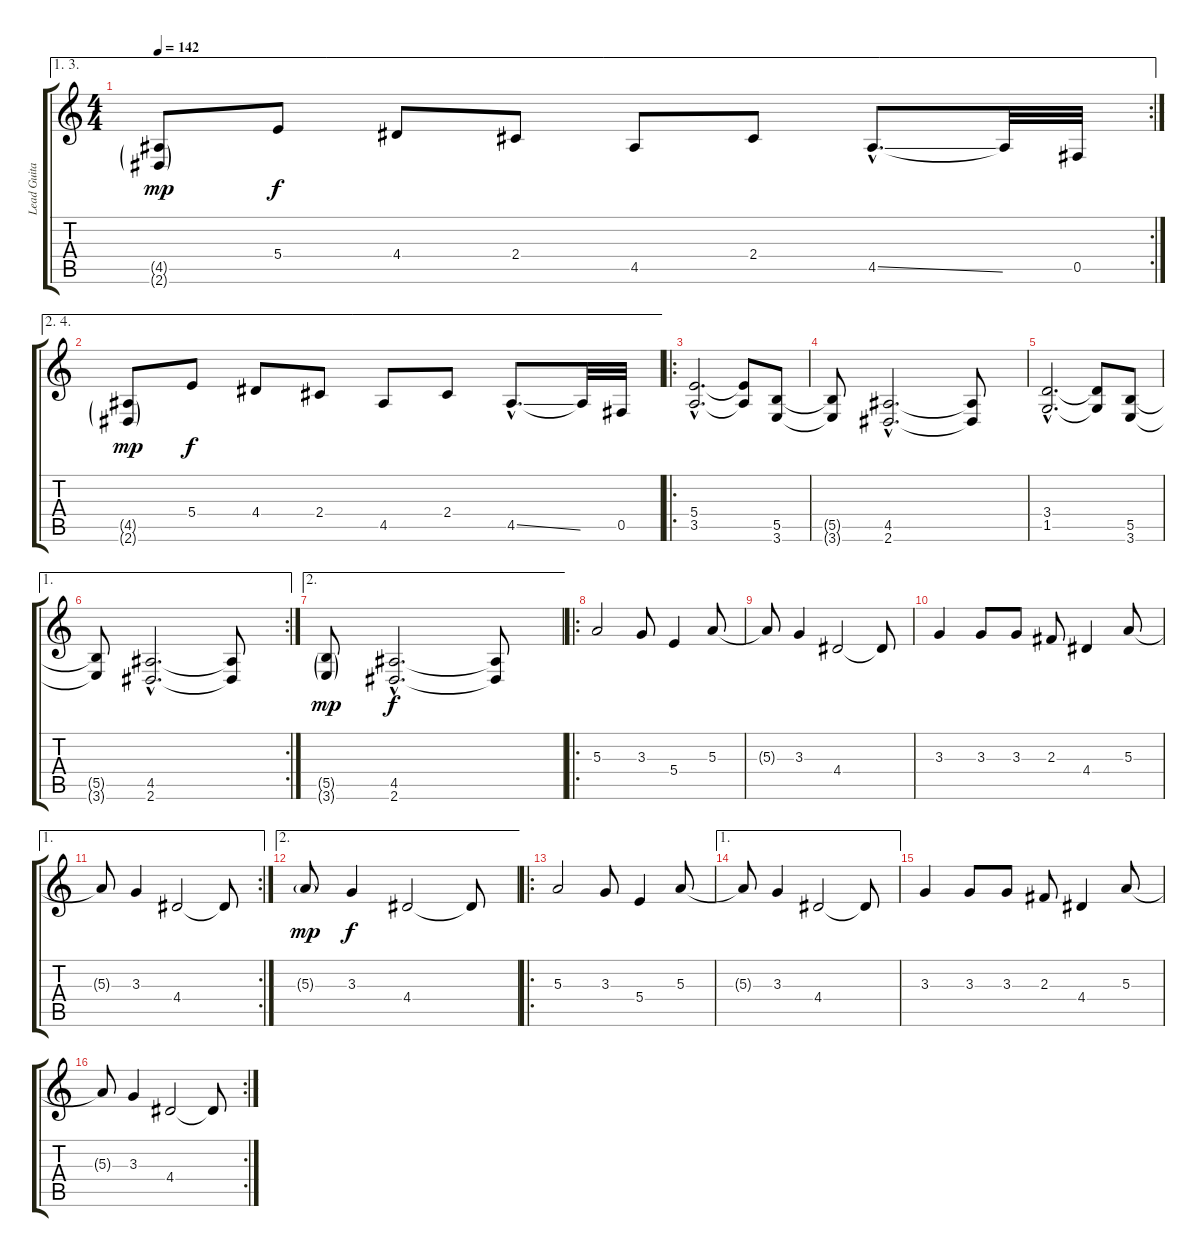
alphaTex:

\track ("Lead Guitar" "Lead Guita") {instrument distortionguitar}
\staff {score tabs}
\tuning (Db4 Ab3 E3 B2 Gb2 Db2) {hide}
\ae (1 3)
\rc 2
\ts (4 4)
\tempo 142
\clef g2
\ks c
(4.5{g} 2.6{g}).8{dy mp} 5.4.8{dy f} 4.4.8 2.4.8 4.5.8 2.4.8 4.5{ss hac}.8{d} 4.5{t}.32 0.5.32 |
\ae (2 4)
(4.5{g} 2.6{g}).8{dy mp} 5.4.8{dy f} 4.4.8 2.4.8 4.5.8 2.4.8 4.5{ss hac}.8{d} 4.5{t}.32 0.5.32 |
\ro
(5.4{hac} 3.5{hac}).2{d} (5.4{t} 3.5{t}).8 (5.5 3.6).8 |
(5.5{t} 3.6{t}).8 (4.5{hac} 2.6{hac}).2{d} (4.5{t} 2.6{t}).8 |
(3.4{hac} 1.5{hac}).2{d} (3.4{t} 1.5{t}).8 (5.5 3.6).8 |
\ae 1
\rc 2
(5.5{t} 3.6{t}).8 (4.5{hac} 2.6{hac}).2{d} (4.5{t} 2.6{t}).8 |
\ae 2
(5.5{g} 3.6{g}).8{dy mp} (4.5{hac} 2.6{hac}).2{d dy f} (4.5{t} 2.6{t}).8 |
\ro
5.3.2 3.3.8 5.4.4 5.3.8 |
5.3{t}.8 3.3.4 4.4.2 4.4{t}.8 |
3.3.4 3.3.8 3.3.8 2.3.8 4.4.4 5.3.8 |
\ae 1
\rc 2
5.3{t}.8 3.3.4 4.4.2 4.4{t}.8 |
\ae 2
5.3{g}.8{dy mp} 3.3.4{dy f} 4.4.2 4.4{t}.8 |
\ro
5.3.2 3.3.8 5.4.4 5.3.8 |
\ae 1
5.3{t}.8 3.3.4 4.4.2 4.4{t}.8 |
3.3.4 3.3.8 3.3.8 2.3.8 4.4.4 5.3.8 |
\rc 2
5.3{t}.8 3.3.4 4.4.2 4.4{t}.8
